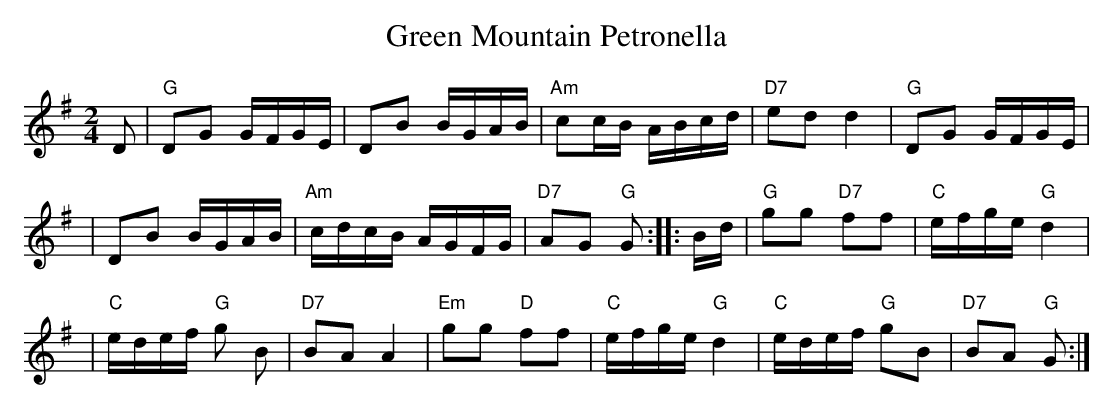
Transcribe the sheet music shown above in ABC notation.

X:1
T:Green Mountain Petronella
M:2/4
L:1/16
K:G
D2 | "G"D2G2 GFGE | D2B2 BGAB | "Am"c2cB ABcd | "D7"e2d2 d4 |  "G"D2G2 GFGE |
| D2B2 BGAB | "Am"cdcB AGFG | "D7"A2G2 "G"G2 :: Bd | "G"g2g2 "D7"f2f2 | "C"efge "G"d4 |
| "C"edef "G"g2 B2 | "D7"B2A2 A4 | "Em"g2g2 "D"f2f2 | "C"efge "G"d4 | "C"edef "G"g2B2 | "D7"B2A2 "G"G2 :|
